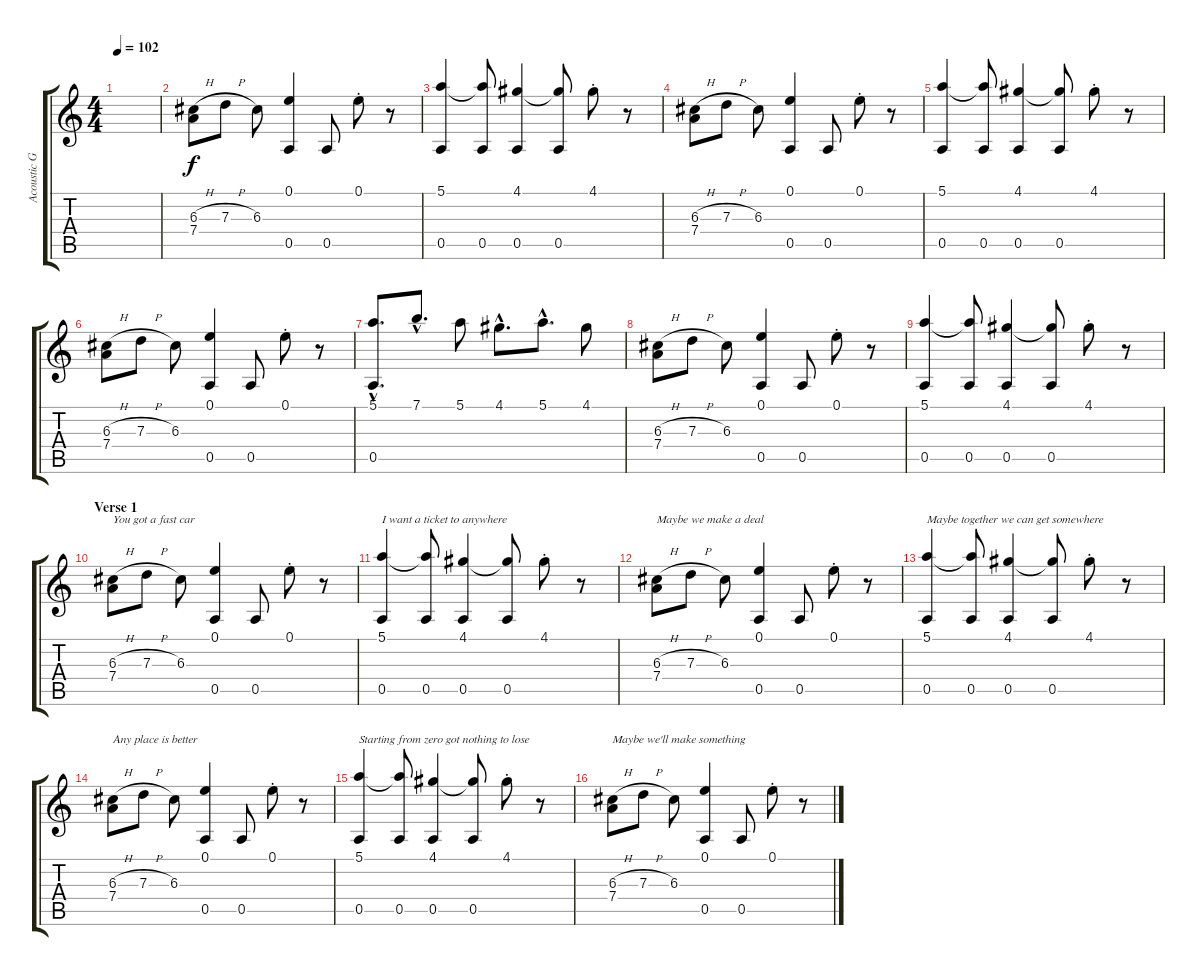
\track ("Acoustic Guitar" "Acoustic G") {instrument acousticguitarnylon}
\staff {score tabs}
\tuning (E4 B3 G3 D3 A2 E2) {hide}
\ts (4 4)
\tempo 102
\clef g2
\ks c
|
(6.3{h} 7.4).8 7.3{h}.8 6.3.8 (0.1 0.5).4 0.5.8 0.1{st}.8 r.8 |
(5.1 0.5).4 (5.1{t} 0.5).8 (4.1 0.5).4 (4.1{t} 0.5).8 4.1{st}.8 r.8 |
(6.3{h} 7.4).8 7.3{h}.8 6.3.8 (0.1 0.5).4 0.5.8 0.1{st}.8 r.8 |
(5.1 0.5).4 (5.1{t} 0.5).8 (4.1 0.5).4 (4.1{t} 0.5).8 4.1{st}.8 r.8 |
(6.3{h} 7.4).8 7.3{h}.8 6.3.8 (0.1 0.5).4 0.5.8 0.1{st}.8 r.8 |
(5.1{hac} 0.5{hac}).8{d} 7.1{hac}.8{d} 5.1.8 4.1{hac}.8{d} 5.1{hac}.8{d} 4.1.8 |
(6.3{h} 7.4).8 7.3{h}.8 6.3.8 (0.1 0.5).4 0.5.8 0.1{st}.8 r.8 |
(5.1 0.5).4 (5.1{t} 0.5).8 (4.1 0.5).4 (4.1{t} 0.5).8 4.1{st}.8 r.8 |
\section ("" "Verse 1")
(6.3{h} 7.4).8{txt "You got a fast car"} 7.3{h}.8 6.3.8 (0.1 0.5).4 0.5.8 0.1{st}.8 r.8 |
(5.1 0.5).4{txt "I want a ticket to anywhere"} (5.1{t} 0.5).8 (4.1 0.5).4 (4.1{t} 0.5).8 4.1{st}.8 r.8 |
(6.3{h} 7.4).8{txt "Maybe we make a deal"} 7.3{h}.8 6.3.8 (0.1 0.5).4 0.5.8 0.1{st}.8 r.8 |
(5.1 0.5).4{txt "Maybe together we can get somewhere"} (5.1{t} 0.5).8 (4.1 0.5).4 (4.1{t} 0.5).8 4.1{st}.8 r.8 |
(6.3{h} 7.4).8{txt "Any place is better"} 7.3{h}.8 6.3.8 (0.1 0.5).4 0.5.8 0.1{st}.8 r.8 |
(5.1 0.5).4{txt "Starting from zero got nothing to lose"} (5.1{t} 0.5).8 (4.1 0.5).4 (4.1{t} 0.5).8 4.1{st}.8 r.8 |
(6.3{h} 7.4).8{txt "Maybe we'll make something"} 7.3{h}.8 6.3.8 (0.1 0.5).4 0.5.8 0.1{st}.8 r.8
